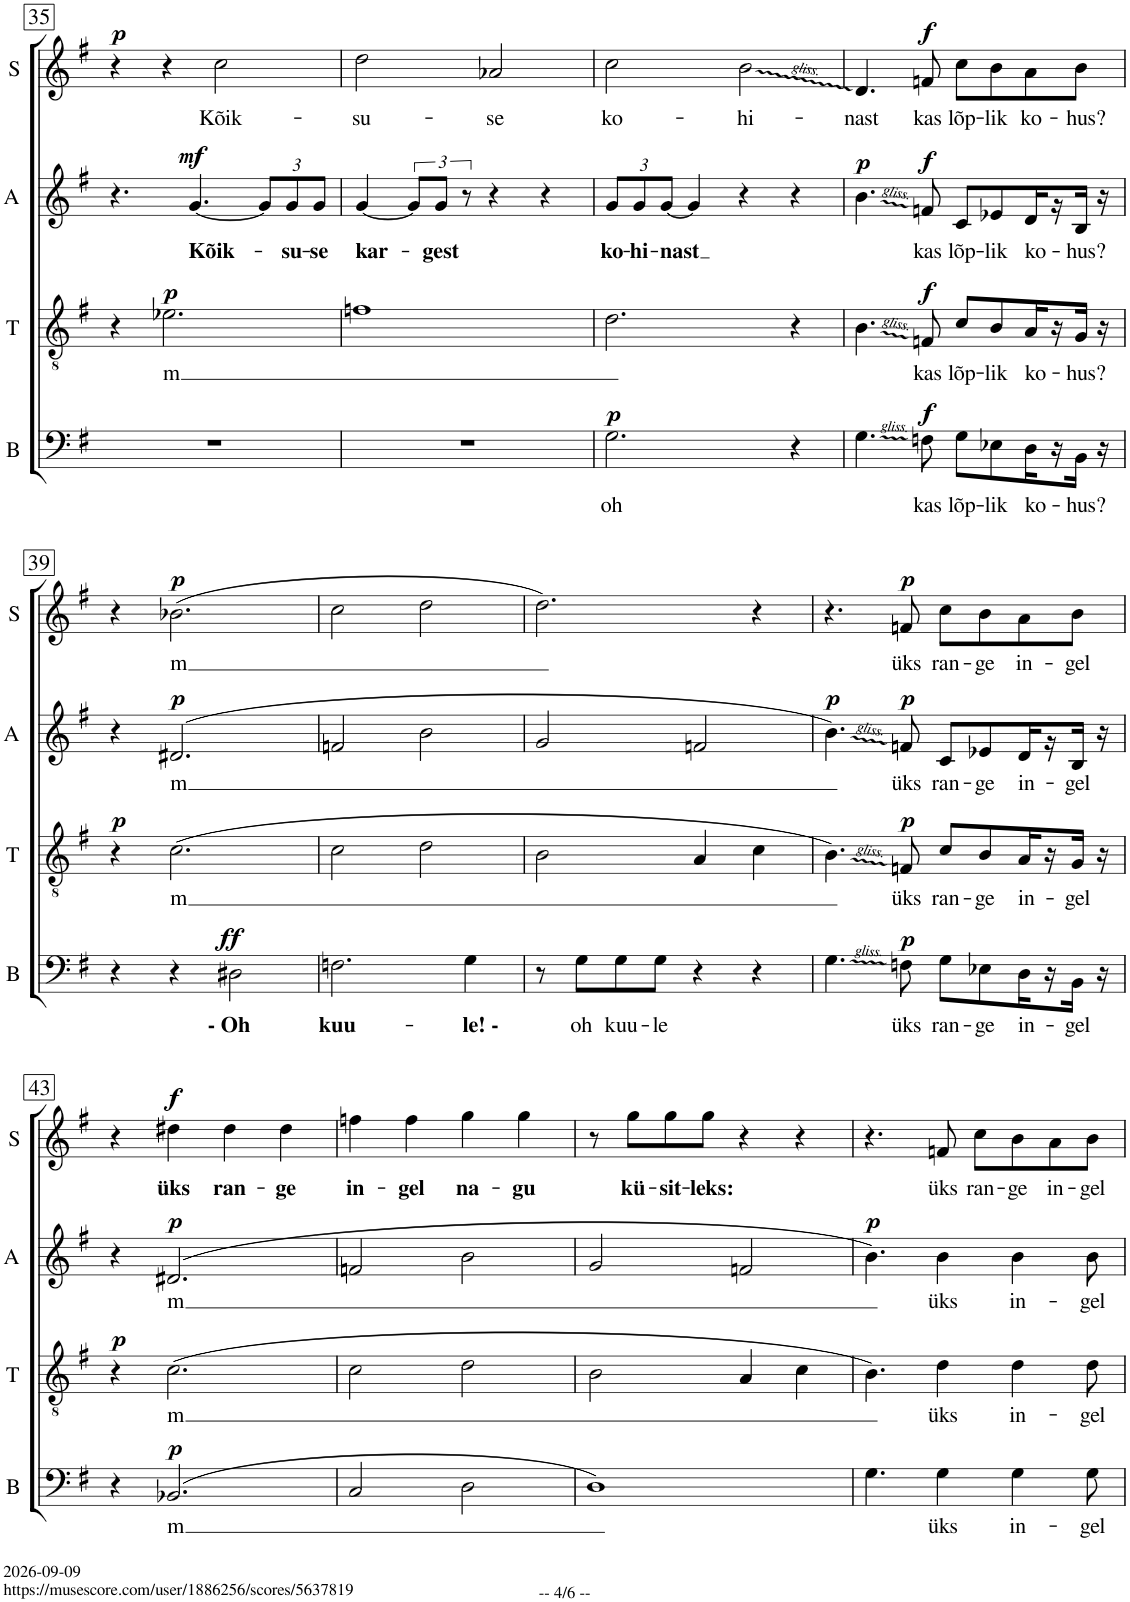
**kern	**text	**dynam	**kern	**text	**dynam	**harte	**kern	**text	**dynam	**kern	**text	**dynam	**harte
*part4	*part4	*part4	*part3	*part3	*part3	*part3	*part2	*part2	*part2	*part1	*part1	*part1	*part1
*staff4	*staff4	*staff4	*staff3	*staff3	*staff3	*	*staff2	*staff2	*staff2	*staff1	*staff1	*staff1	*
*I"B	*	*	*I"T	*	*	*	*I"A	*	*	*I"S	*	*	*
*I'B	*	*	*I'T	*	*	*	*I'A	*	*	*I'S	*	*	*
!!LO:PB:g=z
*clefF4	*	*	*clefGv2	*	*	*	*clefG2	*	*	*clefG2	*	*	*
*	*	*	*	*	*	*	*Trd1c2	*	*	*	*	*	*
*k[f#]	*	*	*k[f#]	*	*	*	*k[f#]	*	*	*k[f#]	*	*	*
*M4/4	*	*	*M4/4	*	*	*	*M4/4	*	*	*M4/4	*	*	*
=35	=35	=35	=35	=35	=35	=35	=35	=35	=35	=35	=35	=35	=35
!	!	!	!	!	!	!	!	!	!	!	!	!LO:DY:a	!
1r	.	.	4r	.	.	.	4.r	.	.	4r	.	p	.
!	!	!	!	!LO:LY:b	!LO:DY:a	!	!	!	!	!	!	!	!
.	.	.	2.e-X\	m	p	.	.	.	.	4r	.	.	.
!	!	!	!	!	!	!	!	!LO:LY:b	!LO:DY:a	!	!	!	!
.	.	.	.	.	.	.	[4.g/	Kõik-	mf	.	.	.	.
!	!	!	!	!	!	!	!	!	!	!	!LO:LY:b	!	!
.	.	.	.	.	.	.	.	.	.	2cc\	Kõik-	.	.
*	*	*	*	*	*	*	*Xbrackettup	*	*	*	*	*	*
.	.	.	.	.	.	.	12g/L]	.	.	.	.	.	.
!	!	!	!	!	!	!	!	!LO:LY:b	!	!	!	!	!
.	.	.	.	.	.	.	12g/	-su-	.	.	.	.	.
!	!	!	!	!	!	!	!	!LO:LY:b	!	!	!	!	!
.	.	.	.	.	.	.	12g/J	-se	.	.	.	.	.
=36	=36	=36	=36	=36	=36	=36	=36	=36	=36	=36	=36	=36	=36
!	!	!	!	!	!	!	!	!LO:LY:b	!	!	!LO:LY:b	!	!
1r	.	.	1fn	.	.	.	[4g/	kar-	.	2dd\	-su-	.	.
*	*	*	*	*	*	*	*brackettup	*	*	*	*	*	*
.	.	.	.	.	.	.	12g/L]	.	.	.	.	.	.
!	!	!	!	!	!	!	!	!LO:LY:b	!	!	!	!	!
.	.	.	.	.	.	.	12g/J	-gest	.	.	.	.	.
.	.	.	.	.	.	.	12r	.	.	.	.	.	.
!	!	!	!	!	!	!	!	!	!	!	!LO:LY:b	!	!
.	.	.	.	.	.	.	4r	.	.	2a-X/	-se	.	.
.	.	.	.	.	.	.	4r	.	.	.	.	.	.
=37	=37	=37	=37	=37	=37	=37	=37	=37	=37	=37	=37	=37	=37
!	!LO:LY:b	!	!	!	!	!	!	!	!	!	!	!	!
*	*	*	*	*	*	*	*Xbrackettup	*	*	*	*	*	*
!	!	!LO:DY:a	!	!	!	!LO:H:kt=m	!	!LO:LY:b	!	!	!LO:LY:b	!	!
2.G\	-oh	p	2.d\	.	.	G:min	12g/L	ko-	.	2cc\	ko-	.	.
!	!	!	!	!	!	!	!	!LO:LY:b	!	!	!	!	!
.	.	.	.	.	.	.	12g/	-hi-	.	.	.	.	.
!	!	!	!	!	!	!	!	!LO:LY:b	!	!	!	!	!
.	.	.	.	.	.	.	[12g/J	-nast	.	.	.	.	.
.	.	.	.	.	.	.	4g/]	.	.	.	.	.	.
!	!	!	!	!	!	!	!	!	!	!	!LO:LY:b	!	!
.	.	.	.	.	.	.	4r	.	.	2b\	-hi-	.	.
4r	.	.	4r	.	.	.	4r	.	.	.	.	.	.
=38	=38	=38	=38	=38	=38	=38	=38	=38	=38	=38	=38	=38	=38
!	!	!	!	!	!	!	!	!	!LO:DY:a	!	!LO:LY:b	!	!
4.G\	.	.	4.B\	.	.	.	4.b\	.	p	4.d/	-nast	.	.
!	!LO:LY:b	!LO:DY:a	!	!LO:LY:b	!LO:DY:a	!	!	!LO:LY:b	!LO:DY:a	!	!LO:LY:b	!LO:DY:a	!
8Fn\	kas	f	8Fn/	kas	f	.	8fn/	kas	f	8fn/	kas	f	.
!	!LO:LY:b	!	!	!LO:LY:b	!	!	!	!LO:LY:b	!	!	!LO:LY:b	!	!
8G\L	lõp-	.	8c/L	lõp-	.	.	8c/L	lõp-	.	8cc\L	lõp-	.	.
!	!LO:LY:b	!	!	!LO:LY:b	!	!	!	!LO:LY:b	!	!	!LO:LY:b	!	!
8E-X\	-lik	.	8B/	-lik	.	.	8e-X/	-lik	.	8b\	-lik	.	.
!	!LO:LY:b	!	!	!LO:LY:b	!	!	!	!LO:LY:b	!	!	!LO:LY:b	!	!
16D\L	ko-	.	16A/L	ko-	.	.	16d/L	ko-	.	8a\	ko-	.	.
16r	.	.	16r	.	.	.	16r	.	.	.	.	.	.
!	!LO:LY:b	!	!	!LO:LY:b	!	!	!	!LO:LY:b	!	!	!LO:LY:b	!	!
16BB\JL	-hus?	.	16G/JL	-hus?	.	.	16B/JL	-hus?	.	8b\J	-hus?	.	.
16r	.	.	16r	.	.	.	16r	.	.	.	.	.	.
!!LO:LB:g=z
=39	=39	=39	=39	=39	=39	=39	=39	=39	=39	=39	=39	=39	=39
!	!	!	!	!	!LO:DY:a	!	!	!	!	!	!	!	!
4r	.	.	4r	.	p	.	4r	.	.	4r	.	.	.
!	!	!	!	!LO:LY:b	!	!	!	!LO:LY:b	!LO:DY:a	!	!LO:LY:b	!LO:DY:a	!LO:H:kt=m7
4r	.	.	(2.c\	m	.	.	(2.d#X/	m	p	(2.b-X\	m	p	C:min7
!	!LO:LY:b	!LO:DY:a	!	!	!	!	!	!	!	!	!	!	!
2D#X\	- Oh	ff	.	.	.	.	.	.	.	.	.	.	.
=40	=40	=40	=40	=40	=40	=40	=40	=40	=40	=40	=40	=40	=40
!	!LO:LY:b	!	!	!	!	!	!	!	!	!	!	!	!LO:H:kt=7
2.Fn\	kuu-	.	2c\	.	.	.	2fn/	.	.	2cc\	.	.	F:7
.	.	.	2d\	.	.	.	2b\	.	.	2dd\	.	.	G:maj
!	!LO:LY:b	!	!	!	!	!	!	!	!	!	!	!	!
4G\	-le! -	.	.	.	.	.	.	.	.	.	.	.	.
=41	=41	=41	=41	=41	=41	=41	=41	=41	=41	=41	=41	=41	=41
*	*	*	*	*	*	*	*	*	*	*^	*	*	*
8r	.	.	2B\	.	.	.	2g/	.	.	2.dd\)	2ryy	.	.	.
!	!LO:LY:b	!	!	!	!	!	!	!	!	!	!	!	!	!
8G\L	oh	.	.	.	.	.	.	.	.	.	.	.	.	.
!	!LO:LY:b	!	!	!	!	!	!	!	!	!	!	!	!	!
8G\	kuu-	.	.	.	.	.	.	.	.	.	.	.	.	.
!	!LO:LY:b	!	!	!	!	!	!	!	!	!	!	!	!	!
8G\J	-le	.	.	.	.	.	.	.	.	.	.	.	.	.
!	!	!	!	!	!	!	!	!	!	!	!	!	!	!LO:H:kt=7
4r	.	.	4A/	.	.	.	2fn/	.	.	.	2ryy	.	.	G:7
4r	.	.	4c\	.	.	.	.	.	.	4r	.	.	.	.
=42	=42	=42	=42	=42	=42	=42	=42	=42	=42	=42	=42	=42	=42	=42
!	!	!	!	!	!	!	!	!	!LO:DY:a	!	!	!	!	!
*	*	*	*	*	*	*	*	*	*	*v	*v	*	*	*
4.G\	.	.	4.B\)	.	.	.	4.b\)	.	p	4.r	.	.	.
!	!LO:LY:b	!LO:DY:a	!	!LO:LY:b	!LO:DY:a	!	!	!LO:LY:b	!LO:DY:a	!	!LO:LY:b	!LO:DY:a	!
8Fn\	üks	p	8Fn/	üks	p	.	8fn/	üks	p	8fn/	üks	p	.
!	!LO:LY:b	!	!	!LO:LY:b	!	!	!	!LO:LY:b	!	!	!LO:LY:b	!	!
8G\L	ran-	.	8c/L	ran-	.	.	8c/L	ran-	.	8cc\L	ran-	.	.
!	!LO:LY:b	!	!	!LO:LY:b	!	!	!	!LO:LY:b	!	!	!LO:LY:b	!	!
8E-X\	-ge	.	8B/	-ge	.	.	8e-X/	-ge	.	8b\	-ge	.	.
!	!LO:LY:b	!	!	!LO:LY:b	!	!	!	!LO:LY:b	!	!	!LO:LY:b	!	!
16D\L	in-	.	16A/L	in-	.	.	16d/L	in-	.	8a\	in-	.	.
16r	.	.	16r	.	.	.	16r	.	.	.	.	.	.
!	!LO:LY:b	!	!	!LO:LY:b	!	!	!	!LO:LY:b	!	!	!LO:LY:b	!	!
16BB\JL	-gel	.	16G/JL	-gel	.	.	16B/JL	-gel	.	8b\J	-gel	.	.
16r	.	.	16r	.	.	.	16r	.	.	.	.	.	.
!!LO:LB:g=z
=43	=43	=43	=43	=43	=43	=43	=43	=43	=43	=43	=43	=43	=43
!	!	!	!	!	!LO:DY:a	!	!	!	!	!	!	!	!
4r	.	.	4r	.	p	.	4r	.	.	4r	.	.	.
!	!LO:LY:b	!LO:DY:a	!	!LO:LY:b	!	!	!	!LO:LY:b	!LO:DY:a	!	!LO:LY:b	!LO:DY:a	!LO:H:kt=m7
(2.BB-X/	m	p	(2.c\	m	.	.	(2.d#X/	m	p	4dd#X\	üks	f	C:min7
!	!	!	!	!	!	!	!	!	!	!	!LO:LY:b	!	!
.	.	.	.	.	.	.	.	.	.	4dd#\	ran-	.	.
!	!	!	!	!	!	!	!	!	!	!	!LO:LY:b	!	!
.	.	.	.	.	.	.	.	.	.	4dd#\	-ge	.	.
=44	=44	=44	=44	=44	=44	=44	=44	=44	=44	=44	=44	=44	=44
!	!	!	!	!	!	!	!	!	!	!	!LO:LY:b	!	!LO:H:kt=7
2C/	.	.	2c\	.	.	.	2fn/	.	.	4ffn\	in-	.	F:7
!	!	!	!	!	!	!	!	!	!	!	!LO:LY:b	!	!
.	.	.	.	.	.	.	.	.	.	4ff\	-gel	.	.
!	!	!	!	!	!	!	!	!	!	!	!LO:LY:b	!	!
2D\	.	.	2d\	.	.	.	2b\	.	.	4gg\	na-	.	G:maj
!	!	!	!	!	!	!	!	!	!	!	!LO:LY:b	!	!
.	.	.	.	.	.	.	.	.	.	4gg\	-gu	.	.
=45	=45	=45	=45	=45	=45	=45	=45	=45	=45	=45	=45	=45	=45
1D)	.	.	2B\	.	.	.	2g/	.	.	8r	.	.	.
!	!	!	!	!	!	!	!	!	!	!	!LO:LY:b	!	!
.	.	.	.	.	.	.	.	.	.	8gg\L	kü-	.	.
!	!	!	!	!	!	!	!	!	!	!	!LO:LY:b	!	!
.	.	.	.	.	.	.	.	.	.	8gg\	-sit-	.	.
!	!	!	!	!	!	!	!	!	!	!	!LO:LY:b	!	!
.	.	.	.	.	.	.	.	.	.	8gg\J	-leks:	.	.
!	!	!	!	!	!	!	!	!	!	!	!	!	!LO:H:kt=7
.	.	.	4A/	.	.	.	2fn/	.	.	4r	.	.	G:7
.	.	.	4c\	.	.	.	.	.	.	4r	.	.	.
=46	=46	=46	=46	=46	=46	=46	=46	=46	=46	=46	=46	=46	=46
!	!	!	!	!	!	!	!	!	!LO:DY:a	!	!	!	!
4.G\	.	.	4.B\)	.	.	.	4.b\)	.	p	4.r	.	.	.
!	!LO:LY:b	!	!	!LO:LY:b	!	!	!	!LO:LY:b	!	!	!LO:LY:b	!	!
4G\	üks	.	4d\	üks	.	.	4b\	üks	.	8fn/	üks	.	.
!	!	!	!	!	!	!	!	!	!	!	!LO:LY:b	!	!
.	.	.	.	.	.	.	.	.	.	8cc\L	ran-	.	.
!	!LO:LY:b	!	!	!LO:LY:b	!	!	!	!LO:LY:b	!	!	!LO:LY:b	!	!
4G\	in-	.	4d\	in-	.	.	4b\	in-	.	8b\	-ge	.	.
!	!	!	!	!	!	!	!	!	!	!	!LO:LY:b	!	!
.	.	.	.	.	.	.	.	.	.	8a\	in-	.	.
!	!LO:LY:b	!	!	!LO:LY:b	!	!	!	!LO:LY:b	!	!	!LO:LY:b	!	!
8G\	-gel	.	8d\	-gel	.	.	8b\	-gel	.	8b\J	-gel	.	.
=	=	=	=	=	=	=	=	=	=	=	=	=	=
*-	*-	*-	*-	*-	*-	*-	*-	*-	*-	*-	*-	*-	*-
